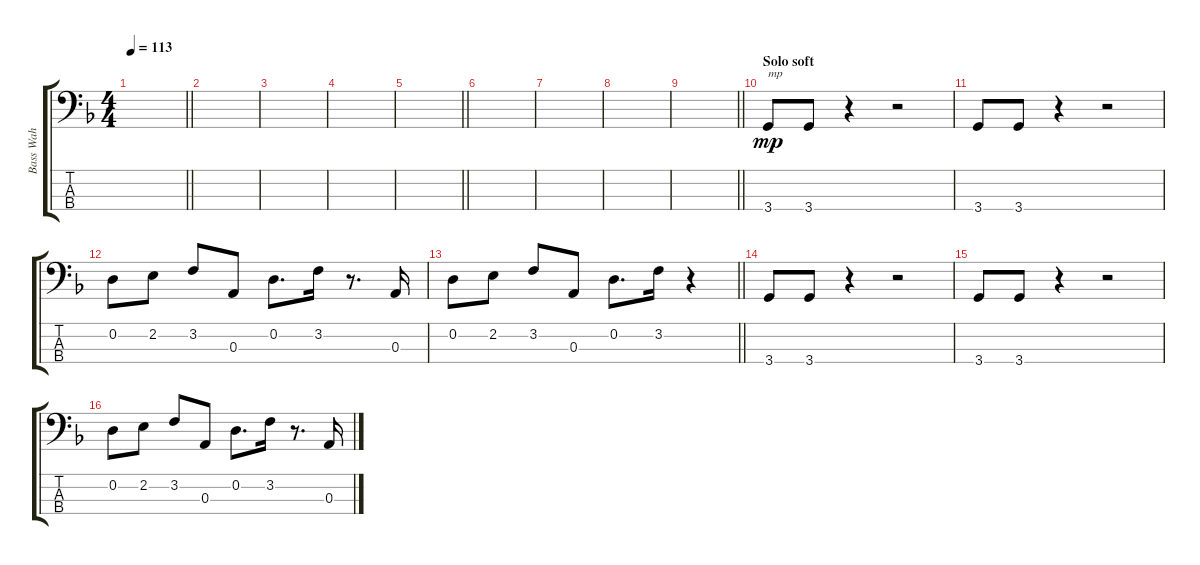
\track ("Bass Wah" "Bass Wah") {instrument synthbass1}
\staff {score tabs}
\tuning (G2 D2 A1 E1) {hide}
\ts (4 4)
\tempo 113
\clef f4
\barLineRight lightlight
\ks dminor
|
\section ("" "")
|
|
|
\barLineRight lightlight
|
\section ("" "")
|
|
|
\barLineRight lightlight
|
\section ("" "Solo soft")
3.4.8{txt "mp" dy mp} 3.4.8 r.4 r.2 |
3.4.8 3.4.8 r.4 r.2 |
0.2.8 2.2.8 3.2.8 0.3.8 0.2.8{d} 3.2.16 r.8{d} 0.3.16 |
\barLineRight lightlight
0.2.8 2.2.8 3.2.8 0.3.8 0.2.8{d} 3.2.16 r.4 |
\section ("" "")
3.4.8 3.4.8 r.4 r.2 |
3.4.8 3.4.8 r.4 r.2 |
0.2.8 2.2.8 3.2.8 0.3.8 0.2.8{d} 3.2.16 r.8{d} 0.3.16
